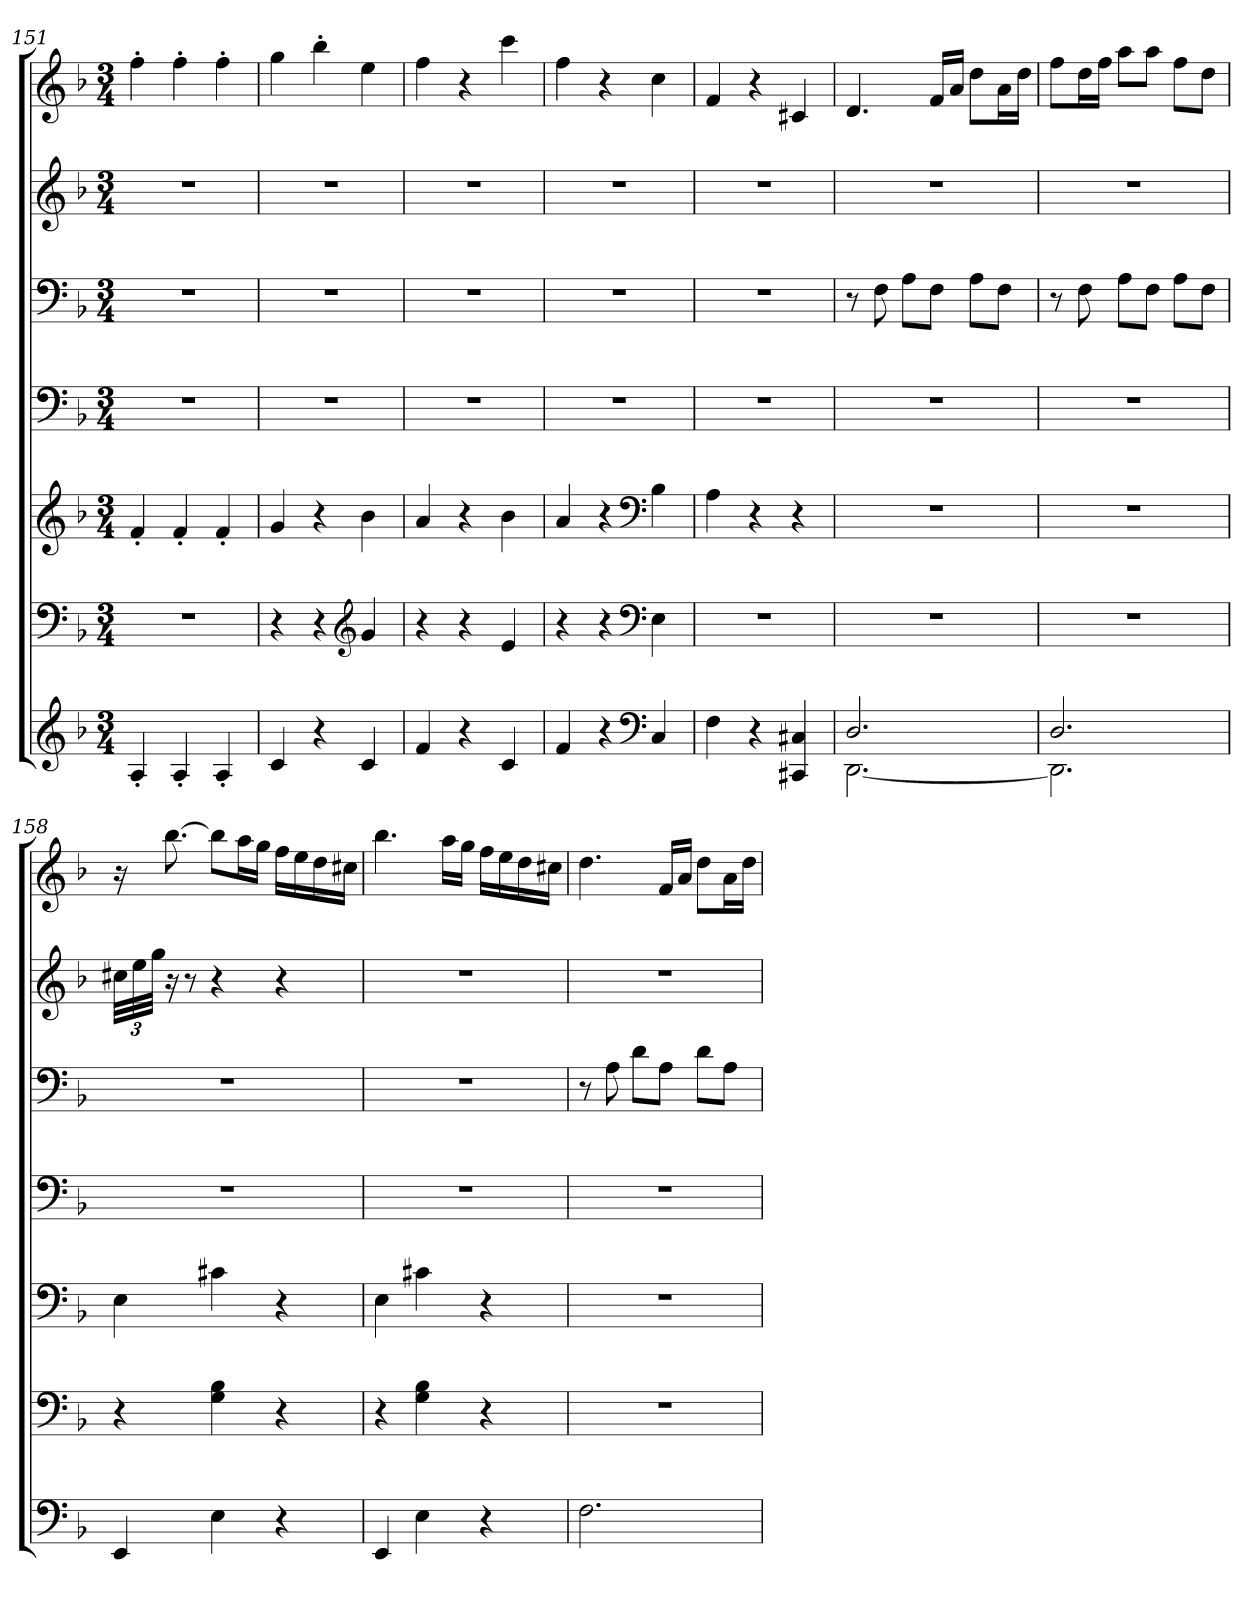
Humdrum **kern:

**kern	**kern	**kern	**kern	**kern	**kern	**kern
*part5	*part4	*part4	*part3	*part3	*part2	*part1
*staff7	*staff6	*staff5	*staff4	*staff3	*staff2	*staff1
*clefG2	*clefF4	*clefG2	*clefF4	*clefF4	*clefG2	*clefG2
*k[b-]	*k[b-]	*k[b-]	*k[b-]	*k[b-]	*k[b-]	*k[b-]
*M3/4	*M3/4	*M3/4	*M3/4	*M3/4	*M3/4	*M3/4
=151	=151	=151	=151	=151	=151	=151
4A'/	2.r	4f'/	2.r	2.r	2.r	4ff'\
4A'/	.	4f'/	.	.	.	4ff'\
4A'/	.	4f'/	.	.	.	4ff'\
=152	=152	=152	=152	=152	=152	=152
4c/	4r	4g/	2.r	2.r	2.r	4gg\
4r	4r	4r	.	.	.	4bb-'\
*	*clefG2	*	*	*	*	*
4c/	4g/	4b-\	.	.	.	4ee\
=153	=153	=153	=153	=153	=153	=153
*	*	*	*	*	*	*MM141
4f/	4r	4a/	2.r	2.r	2.r	4ff\
4r	4r	4r	.	.	.	4r
4c/	4e/	4b-\	.	.	.	4ccc\
=154	=154	=154	=154	=154	=154	=154
4f/	4r	4a/	2.r	2.r	2.r	4ff\
4r	4r	4r	.	.	.	4r
*clefF4	*clefF4	*clefF4	*	*	*	*
4C/	4E\	4B-\	.	.	.	4cc\
=155	=155	=155	=155	=155	=155	=155
4F\	2.r	4A\	2.r	2.r	2.r	4f/
4r	.	4r	.	.	.	4r
4CC#X/ 4C#X/	.	4r	.	.	.	4c#X/
=156	=156	=156	=156	=156	=156	=156
*	*	*	*	*	*	*MM150
*^	*	*	*	*	*	*
2.D/	[2.DD\	2.r	2.r	2.r	8r	2.r	4.d/
.	.	.	.	.	8F\	.	.
.	.	.	.	.	8A\L	.	.
.	.	.	.	.	8F\J	.	16f/LL
.	.	.	.	.	.	.	16a/JJ
.	.	.	.	.	8A\L	.	8dd\L
.	.	.	.	.	8F\J	.	16a\L
.	.	.	.	.	.	.	16dd\JJ
!!LO:PB:g=z
=157	=157	=157	=157	=157	=157	=157	=157
2.D/	2.DD\]	2.r	2.r	2.r	8r	2.r	8ff\L
.	.	.	.	.	8F\	.	16dd\L
.	.	.	.	.	.	.	16ff\JJ
.	.	.	.	.	8A\L	.	8aa\L
.	.	.	.	.	8F\J	.	8aa\J
.	.	.	.	.	8A\L	.	8ff\L
.	.	.	.	.	8F\J	.	8dd\J
*v	*v	*	*	*	*	*	*
=158	=158	=158	=158	=158	=158	=158
*	*	*	*	*	*Xbrackettup	*
*	*	*	*	*	*	*MM150
4EE/	4r	4E\	2.r	2.r	48cc#X\LLL	16r
.	.	.	.	.	48ee\	.
.	.	.	.	.	48gg\JJJ	.
.	.	.	.	.	16r	[8.bb-\
.	.	.	.	.	8r	.
4E\	4G\ 4B-\	4c#X\	.	.	4r	8bb-\L]
.	.	.	.	.	.	16aa\L
.	.	.	.	.	.	16gg\JJ
4r	4r	4r	.	.	4r	16ff\LL
.	.	.	.	.	.	16ee\
.	.	.	.	.	.	16dd\
.	.	.	.	.	.	16cc#X\JJ
=159	=159	=159	=159	=159	=159	=159
4EE/	4r	4E\	2.r	2.r	2.r	4.bb-\
4E\	4G\ 4B-\	4c#X\	.	.	.	.
.	.	.	.	.	.	16aa\LL
.	.	.	.	.	.	16gg\JJ
4r	4r	4r	.	.	.	16ff\LL
.	.	.	.	.	.	16ee\
.	.	.	.	.	.	16dd\
.	.	.	.	.	.	16cc#X\JJ
=160	=160	=160	=160	=160	=160	=160
*	*	*	*	*	*	*MM150
2.F\	2.r	2.r	2.r	8r	2.r	4.dd\
.	.	.	.	8A\	.	.
.	.	.	.	8d\L	.	.
.	.	.	.	8A\J	.	16f/LL
.	.	.	.	.	.	16a/JJ
.	.	.	.	8d\L	.	8dd\L
.	.	.	.	8A\J	.	16a\L
.	.	.	.	.	.	16dd\JJ
=	=	=	=	=	=	=
*-	*-	*-	*-	*-	*-	*-
